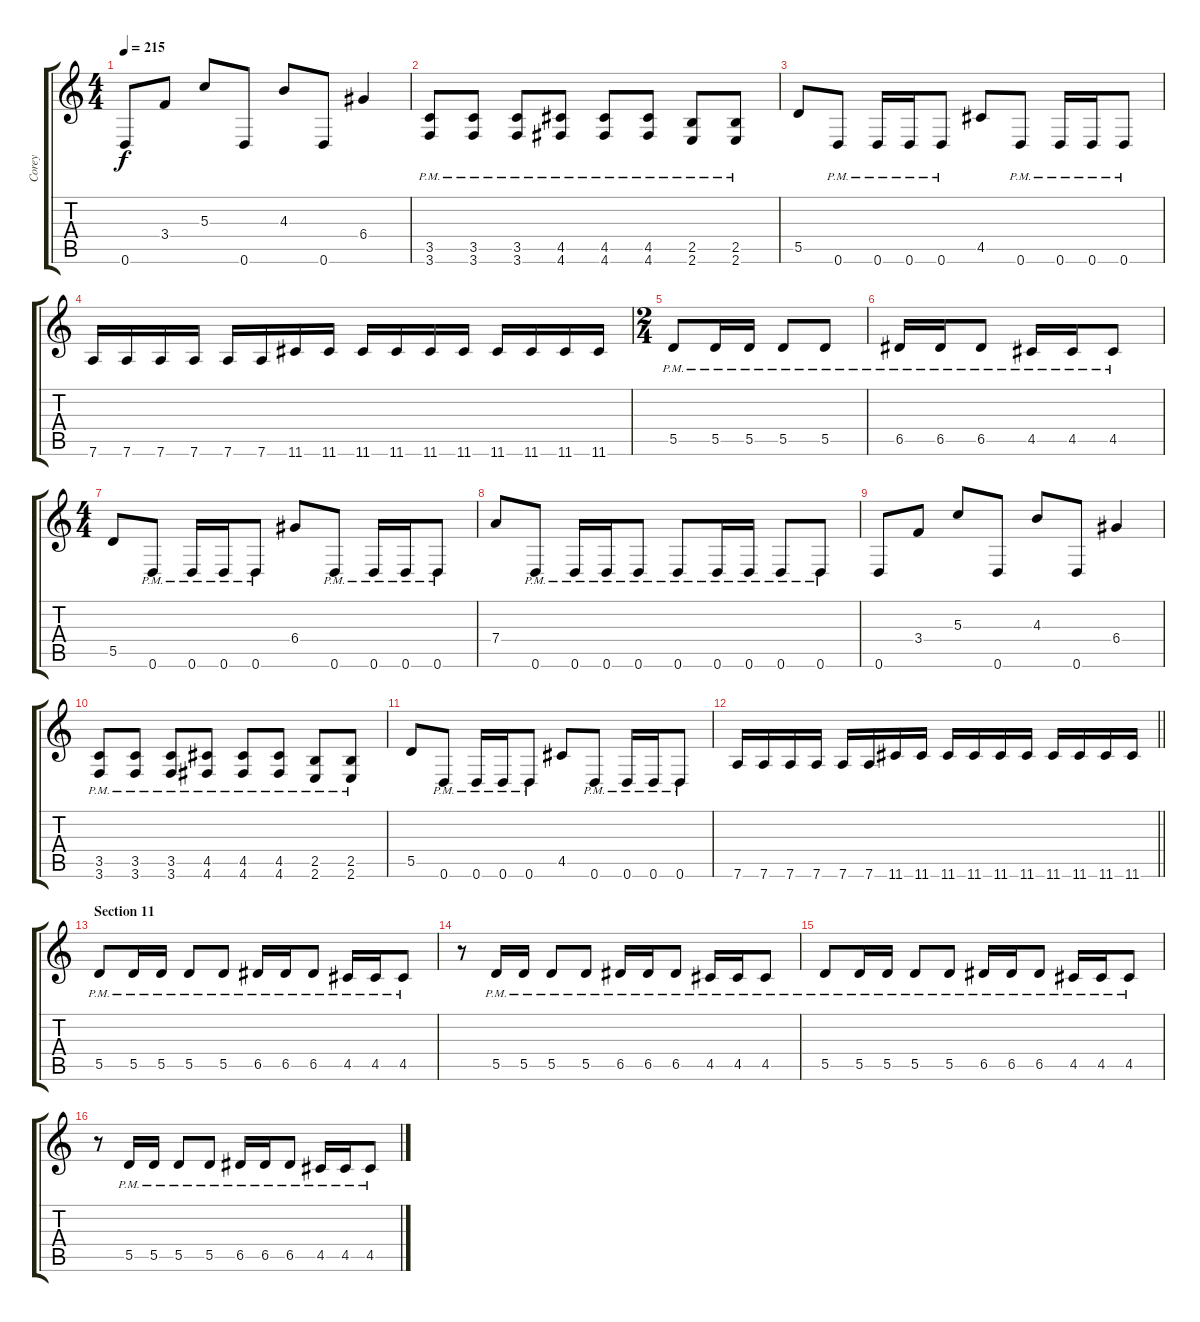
\track ("Corey" "Corey") {instrument distortionguitar}
\staff {score tabs}
\tuning (E4 B3 G3 D3 A2 D2) {hide}
\ts (4 4)
\tempo 215
\clef g2
\ks c
0.6.8{dy f} 3.4.8 5.3.8 0.6.8 4.3.8 0.6.8 6.4.4 |
(3.5{pm} 3.6{pm}).8 (3.5{pm} 3.6{pm}).8 (3.5{pm} 3.6{pm}).8 (4.5{pm} 4.6{pm}).8 (4.5{pm} 4.6{pm}).8 (4.5{pm} 4.6{pm}).8 (2.5{pm} 2.6{pm}).8 (2.5{pm} 2.6{pm}).8 |
5.5.8 0.6{pm}.8 0.6{pm}.16 0.6{pm}.16 0.6{pm}.8 4.5.8 0.6{pm}.8 0.6{pm}.16 0.6{pm}.16 0.6{pm}.8 |
7.6.16 7.6.16 7.6.16 7.6.16 7.6.16 7.6.16 11.6.16 11.6.16 11.6.16 11.6.16 11.6.16 11.6.16 11.6.16 11.6.16 11.6.16 11.6.16 |
\ts (2 4)
5.5{pm}.8 5.5{pm}.16 5.5{pm}.16 5.5{pm}.8 5.5{pm}.8 |
6.5{pm}.16 6.5{pm}.16 6.5{pm}.8 4.5{pm}.16 4.5{pm}.16 4.5{pm}.8 |
\ts (4 4)
5.5.8 0.6{pm}.8 0.6{pm}.16 0.6{pm}.16 0.6{pm}.8 6.4.8 0.6{pm}.8 0.6{pm}.16 0.6{pm}.16 0.6{pm}.8 |
7.4.8 0.6{pm}.8 0.6{pm}.16 0.6{pm}.16 0.6{pm}.8 0.6{pm}.8 0.6{pm}.16 0.6{pm}.16 0.6{pm}.8 0.6{pm}.8 |
0.6.8 3.4.8 5.3.8 0.6.8 4.3.8 0.6.8 6.4.4 |
(3.5{pm} 3.6{pm}).8 (3.5{pm} 3.6{pm}).8 (3.5{pm} 3.6{pm}).8 (4.5{pm} 4.6{pm}).8 (4.5{pm} 4.6{pm}).8 (4.5{pm} 4.6{pm}).8 (2.5{pm} 2.6{pm}).8 (2.5{pm} 2.6{pm}).8 |
5.5.8 0.6{pm}.8 0.6{pm}.16 0.6{pm}.16 0.6{pm}.8 4.5.8 0.6{pm}.8 0.6{pm}.16 0.6{pm}.16 0.6{pm}.8 |
\barLineRight lightlight
7.6.16 7.6.16 7.6.16 7.6.16 7.6.16 7.6.16 11.6.16 11.6.16 11.6.16 11.6.16 11.6.16 11.6.16 11.6.16 11.6.16 11.6.16 11.6.16 |
\section ("" "Section 11")
5.5{pm}.8 5.5{pm}.16 5.5{pm}.16 5.5{pm}.8 5.5{pm}.8 6.5{pm}.16 6.5{pm}.16 6.5{pm}.8 4.5{pm}.16 4.5{pm}.16 4.5{pm}.8 |
r.8 5.5{pm}.16 5.5{pm}.16 5.5{pm}.8 5.5{pm}.8 6.5{pm}.16 6.5{pm}.16 6.5{pm}.8 4.5{pm}.16 4.5{pm}.16 4.5{pm}.8 |
5.5{pm}.8 5.5{pm}.16 5.5{pm}.16 5.5{pm}.8 5.5{pm}.8 6.5{pm}.16 6.5{pm}.16 6.5{pm}.8 4.5{pm}.16 4.5{pm}.16 4.5{pm}.8 |
r.8 5.5{pm}.16 5.5{pm}.16 5.5{pm}.8 5.5{pm}.8 6.5{pm}.16 6.5{pm}.16 6.5{pm}.8 4.5{pm}.16 4.5{pm}.16 4.5{pm}.8
